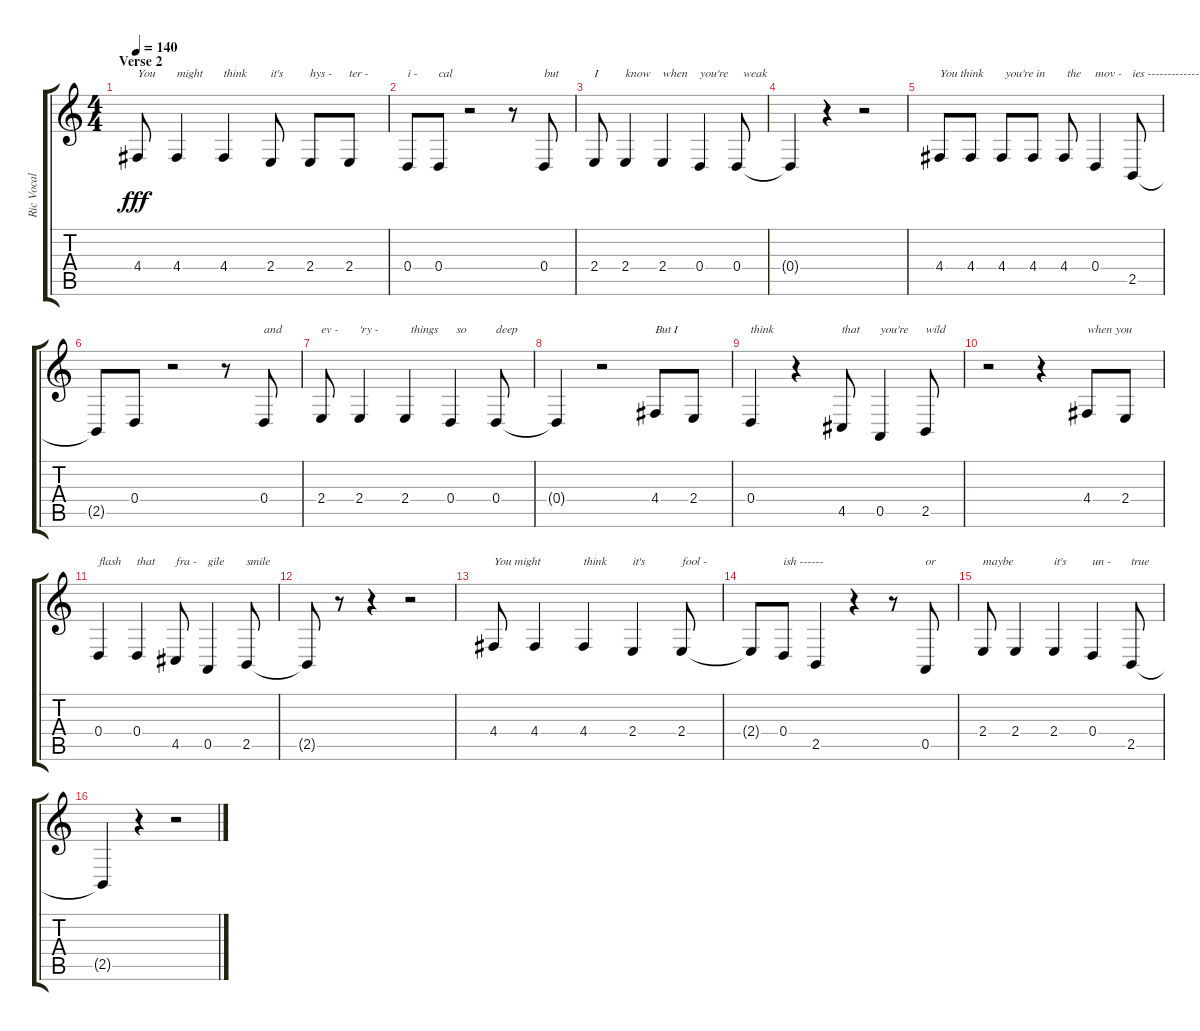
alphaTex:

\track ("Ric Vocal" "Ric Vocal") {instrument tenorsax}
\staff {score tabs}
\tuning (E4 B3 G3 D3 A2 E2) {hide}
\ts (4 4)
\section ("" "Verse 2")
\tempo 140
\clef g2
\ks c
4.4.8{txt "You" dy fff} 4.4.4{txt "might"} 4.4.4{txt "think"} 2.4.8{txt "it's"} 2.4.8{txt "hys -"} 2.4.8{txt "ter -"} |
0.4.8{txt "i -"} 0.4.8{txt "cal"} r.2 r.8 0.4.8{txt "but"} |
2.4.8{txt "I"} 2.4.4{txt "know"} 2.4.4{txt "when"} 0.4.4{txt "you're"} 0.4.8{txt "  weak"} |
0.4{t}.4 r.4 r.2 |
4.4.8{txt "You think"} 4.4.8 4.4.8{txt " you're in"} 4.4.8 4.4.8{txt " the"} 0.4.4{txt "mov -"} 2.5.8{txt "ies --------------------"} |
2.5{t}.8 0.4.8 r.2 r.8 0.4.8{txt "and"} |
2.4.8{txt "ev -"} 2.4.4{txt "'ry -"} 2.4.4{txt "  things"} 0.4.4{txt "  so"} 0.4.8{txt "deep"} |
0.4{t}.4 r.2 4.4.8{txt "But I"} 2.4.8 |
0.4.4{txt "think"} r.4 4.5.8{txt "that"} 0.5.4{txt "you're"} 2.5.8{txt "wild"} |
r.2 r.4 4.4.8{txt "when you"} 2.4.8 |
0.4.4{txt "flash"} 0.4.4{txt "that"} 4.5.8{txt "fra -"} 0.5.4{txt "gile"} 2.5.8{txt "smile"} |
2.5{t}.8 r.8 r.4 r.2 |
4.4.8{txt "You might"} 4.4.4 4.4.4{txt "think"} 2.4.4{txt "it's"} 2.4.8{txt "fool -"} |
2.4{t}.8 0.4.8{txt "ish ------"} 2.5.4 r.4 r.8 0.5.8{txt "or"} |
2.4.8{txt "maybe"} 2.4.4 2.4.4{txt "it's"} 0.4.4{txt "un -"} 2.5.8{txt "true"} |
2.5{t}.4 r.4 r.2
